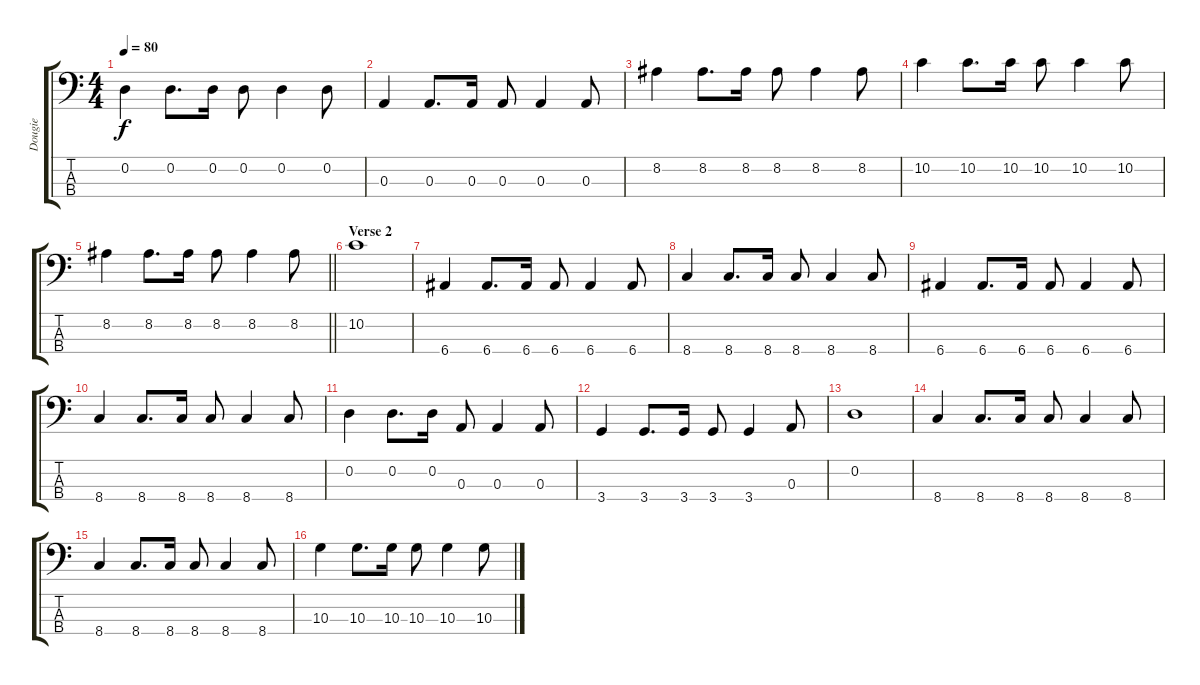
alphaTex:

\track ("Dougie" "Dougie") {instrument electricbasspick}
\staff {score tabs}
\tuning (G2 D2 A1 E1) {hide}
\ts (4 4)
\tempo 80
\clef f4
\ks c
0.2.4{dy f} 0.2.8{d} 0.2.16 0.2.8 0.2.4 0.2.8 |
0.3.4 0.3.8{d} 0.3.16 0.3.8 0.3.4 0.3.8 |
8.2.4 8.2.8{d} 8.2.16 8.2.8 8.2.4 8.2.8 |
10.2.4 10.2.8{d} 10.2.16 10.2.8 10.2.4 10.2.8 |
\barLineRight lightlight
8.2.4 8.2.8{d} 8.2.16 8.2.8 8.2.4 8.2.8 |
\section ("" "Verse 2")
10.2.1 |
6.4.4 6.4.8{d} 6.4.16 6.4.8 6.4.4 6.4.8 |
8.4.4 8.4.8{d} 8.4.16 8.4.8 8.4.4 8.4.8 |
6.4.4 6.4.8{d} 6.4.16 6.4.8 6.4.4 6.4.8 |
8.4.4 8.4.8{d} 8.4.16 8.4.8 8.4.4 8.4.8 |
0.2.4 0.2.8{d} 0.2.16 0.3.8 0.3.4 0.3.8 |
3.4.4 3.4.8{d} 3.4.16 3.4.8 3.4.4 0.3.8 |
0.2.1 |
8.4.4 8.4.8{d} 8.4.16 8.4.8 8.4.4 8.4.8 |
8.4.4 8.4.8{d} 8.4.16 8.4.8 8.4.4 8.4.8 |
10.3.4 10.3.8{d} 10.3.16 10.3.8 10.3.4 10.3.8
